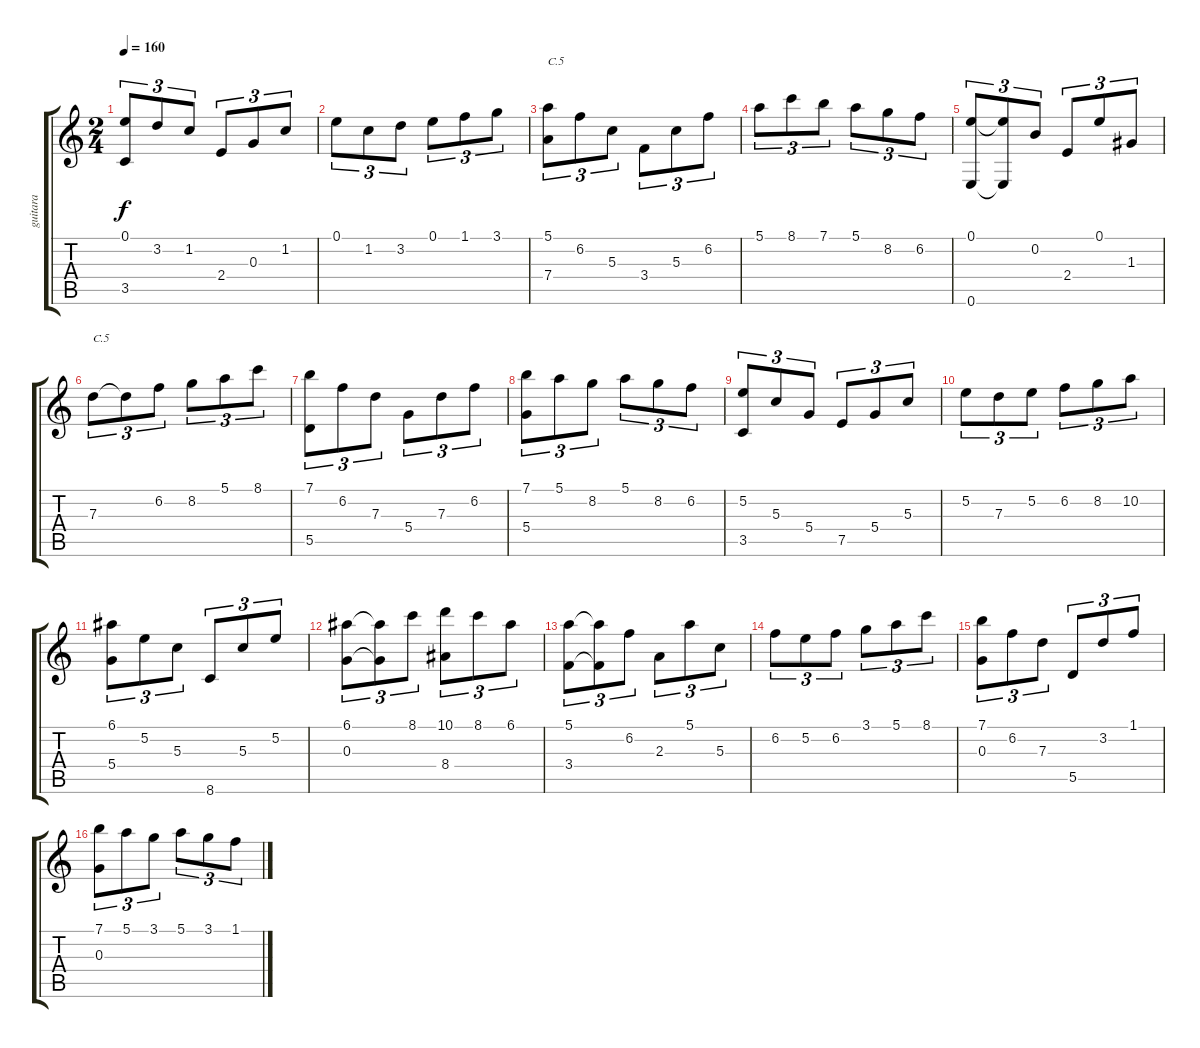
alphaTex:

\track ("guitara " "guitara ") {instrument acousticguitarnylon}
\staff {score tabs}
\tuning (E4 B3 G3 D3 A2 E2) {hide}
\ts (2 4)
\tempo 160
\clef g2
\ks c
(0.1 3.5).8{tu (3 2) dy f} 3.2.8{tu (3 2)} 1.2.8{tu (3 2)} 2.4.8{tu (3 2)} 0.3.8{tu (3 2)} 1.2.8{tu (3 2)} |
0.1.8{tu (3 2)} 1.2.8{tu (3 2)} 3.2.8{tu (3 2)} 0.1.8{tu (3 2)} 1.1.8{tu (3 2)} 3.1.8{tu (3 2)} |
(5.1 7.4).8{tu (3 2) txt "C.5"} 6.2.8{tu (3 2)} 5.3.8{tu (3 2)} 3.4.8{tu (3 2)} 5.3.8{tu (3 2)} 6.2.8{tu (3 2)} |
5.1.8{tu (3 2)} 8.1.8{tu (3 2)} 7.1.8{tu (3 2)} 5.1.8{tu (3 2)} 8.2.8{tu (3 2)} 6.2.8{tu (3 2)} |
(0.1 0.6).8{tu (3 2)} (0.1{t} 0.6{t}).8{tu (3 2)} 0.2.8{tu (3 2)} 2.4.8{tu (3 2)} 0.1.8{tu (3 2)} 1.3.8{tu (3 2)} |
7.3.8{tu (3 2) txt "C.5"} 7.3{t}.8{tu (3 2)} 6.2.8{tu (3 2)} 8.2.8{tu (3 2)} 5.1.8{tu (3 2)} 8.1.8{tu (3 2)} |
(7.1 5.5).8{tu (3 2)} 6.2.8{tu (3 2)} 7.3.8{tu (3 2)} 5.4.8{tu (3 2)} 7.3.8{tu (3 2)} 6.2.8{tu (3 2)} |
(7.1 5.4).8{tu (3 2)} 5.1.8{tu (3 2)} 8.2.8{tu (3 2)} 5.1.8{tu (3 2)} 8.2.8{tu (3 2)} 6.2.8{tu (3 2)} |
(5.2 3.5).8{tu (3 2)} 5.3.8{tu (3 2)} 5.4.8{tu (3 2)} 7.5.8{tu (3 2)} 5.4.8{tu (3 2)} 5.3.8{tu (3 2)} |
5.2.8{tu (3 2)} 7.3.8{tu (3 2)} 5.2.8{tu (3 2)} 6.2.8{tu (3 2)} 8.2.8{tu (3 2)} 10.2.8{tu (3 2)} |
(6.1 5.4).8{tu (3 2)} 5.2.8{tu (3 2)} 5.3.8{tu (3 2)} 8.6.8{tu (3 2)} 5.3.8{tu (3 2)} 5.2.8{tu (3 2)} |
(6.1 0.3).8{tu (3 2)} (6.1{t} 0.3{t}).8{tu (3 2)} 8.1.8{tu (3 2)} (10.1 8.4).8{tu (3 2)} 8.1.8{tu (3 2)} 6.1.8{tu (3 2)} |
(5.1 3.4).8{tu (3 2)} (5.1{t} 3.4{t}).8{tu (3 2)} 6.2.8{tu (3 2)} 2.3.8{tu (3 2)} 5.1.8{tu (3 2)} 5.3.8{tu (3 2)} |
6.2.8{tu (3 2)} 5.2.8{tu (3 2)} 6.2.8{tu (3 2)} 3.1.8{tu (3 2)} 5.1.8{tu (3 2)} 8.1.8{tu (3 2)} |
(7.1 0.3).8{tu (3 2)} 6.2.8{tu (3 2)} 7.3.8{tu (3 2)} 5.5.8{tu (3 2)} 3.2.8{tu (3 2)} 1.1.8{tu (3 2)} |
(7.1 0.3).8{tu (3 2)} 5.1.8{tu (3 2)} 3.1.8{tu (3 2)} 5.1.8{tu (3 2)} 3.1.8{tu (3 2)} 1.1.8{tu (3 2)}
